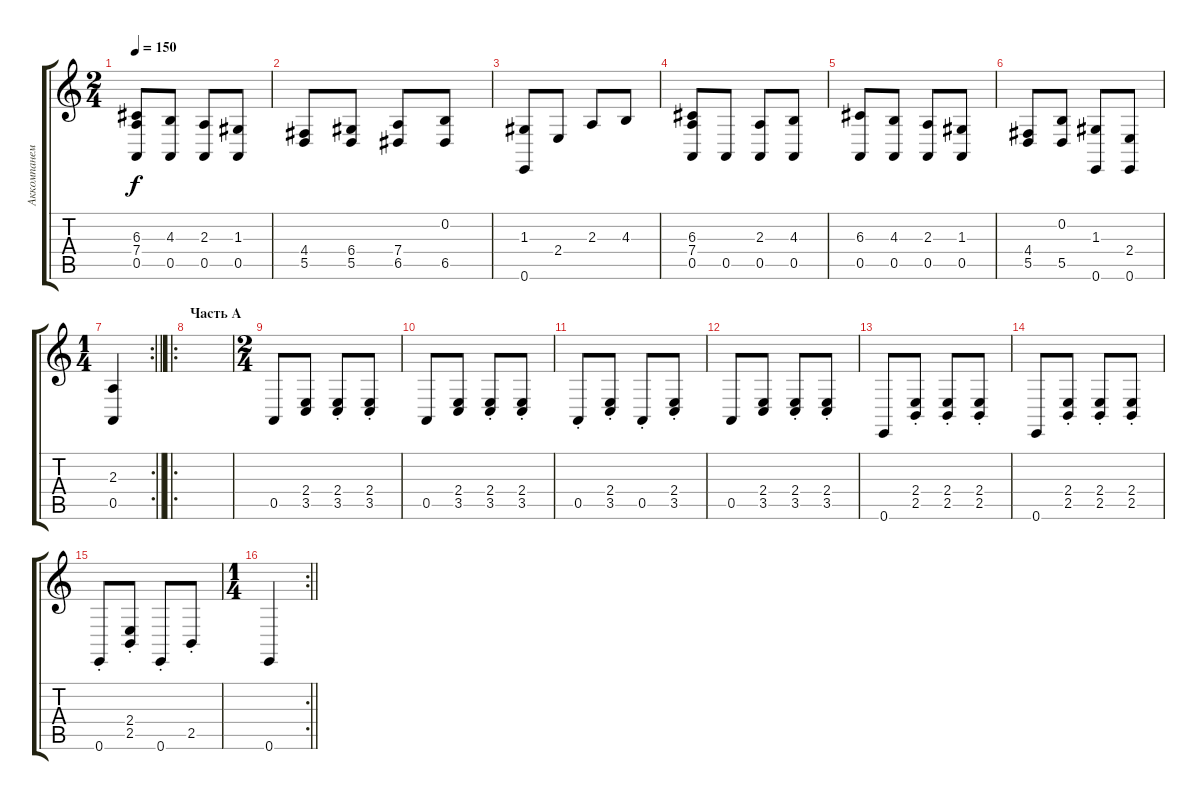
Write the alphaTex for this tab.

\track ("Аккомпанемент" "Аккомпанем") {instrument churchorgan}
\staff {score tabs}
\tuning (E4 B3 G3 D3 A2 E2) {hide}
\ts (2 4)
\tempo 150
\clef g2
\ks c
(6.3 7.4 0.5).8{dy f} (4.3 0.5).8 (2.3 0.5).8 (1.3 0.5).8 |
(4.4 5.5).8 (6.4 5.5).8 (7.4 6.5).8 (0.2 6.5).8 |
(1.3 0.6).8 2.4.8 2.3.8 4.3.8 |
(6.3 7.4 0.5).8 0.5.8 (2.3 0.5).8 (4.3 0.5).8 |
(6.3 0.5).8 (4.3 0.5).8 (2.3 0.5).8 (1.3 0.5).8 |
(4.4 5.5).8 (0.2 5.5).8 (1.3 0.6).8 (2.4 0.6).8 |
\rc 2
\ts (1 4)
\barLineRight lightlight
(2.3 0.5).4 |
\ro
\section ("" "Часть А")
|
\ts (2 4)
0.5.8 (2.4 3.5).8 (2.4{st} 3.5).8 (2.4{st} 3.5).8 |
0.5.8 (2.4 3.5).8 (2.4{st} 3.5{st}).8 (2.4{st} 3.5{st}).8 |
0.5{st}.8 (2.4{st} 3.5{st}).8 0.5{st}.8 (2.4{st} 3.5{st}).8 |
0.5.8 (2.4 3.5).8 (2.4{st} 3.5{st}).8 (2.4{st} 3.5{st}).8 |
0.6.8 (2.4{st} 2.5{st}).8 (2.4{st} 2.5{st}).8 (2.4{st} 2.5{st}).8 |
0.6.8 (2.4{st} 2.5{st}).8 (2.4{st} 2.5{st}).8 (2.4{st} 2.5{st}).8 |
0.6{st}.8 (2.4{st} 2.5{st}).8 0.6{st}.8 2.5{st}.8 |
\rc 2
\ts (1 4)
\barLineRight lightlight
0.6.4
